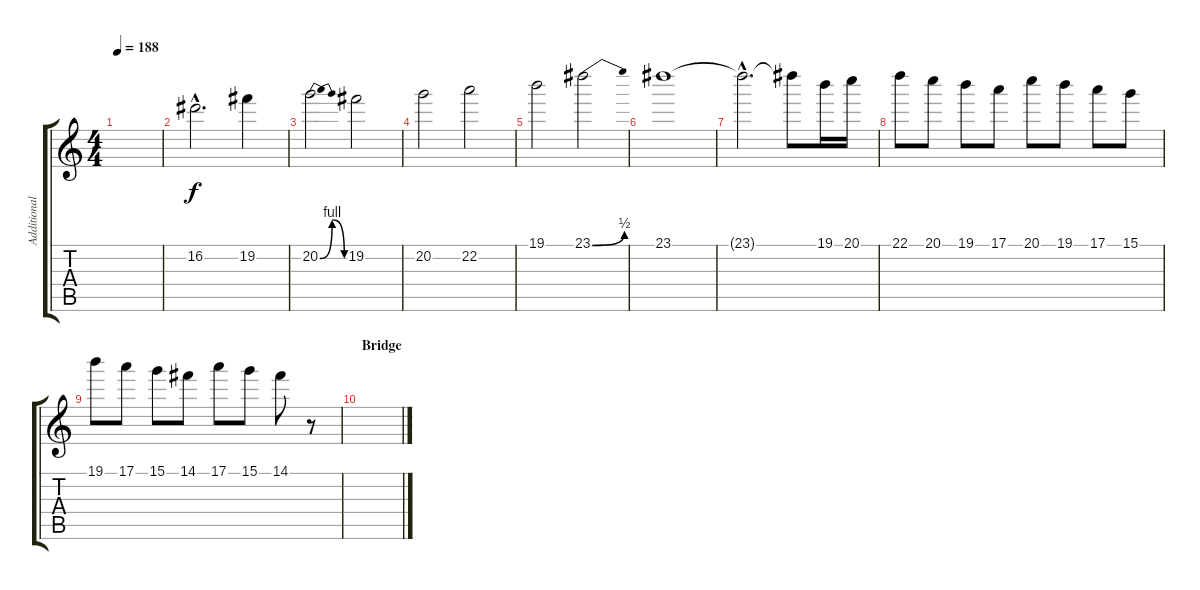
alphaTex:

\track ("Additional Guitar 2" "Additional") {instrument overdrivenguitar}
\staff {score tabs}
\tuning (E4 B3 G3 D3 A2 E2) {hide}
\ts (4 4)
\tempo 188
\clef g2
\ks c
|
16.2{hac}.2{d} 19.2.4 |
20.2{be (bendrelease 0 0 13 4 47 4 60 0)}.2 19.2.2 |
20.2.2 22.2.2 |
19.1.2 23.1{be (bend 0 0 60 2)}.2 |
23.1.1 |
23.1{hac t}.2{d} 23.1{t}.8 19.1.16 20.1.16 |
22.1.8 20.1.8 19.1.8 17.1.8 20.1.8 19.1.8 17.1.8 15.1.8 |
19.1.8 17.1.8 15.1.8 14.1.8 17.1.8 15.1.8 14.1.8 r.8 |
\section ("" "Bridge")
